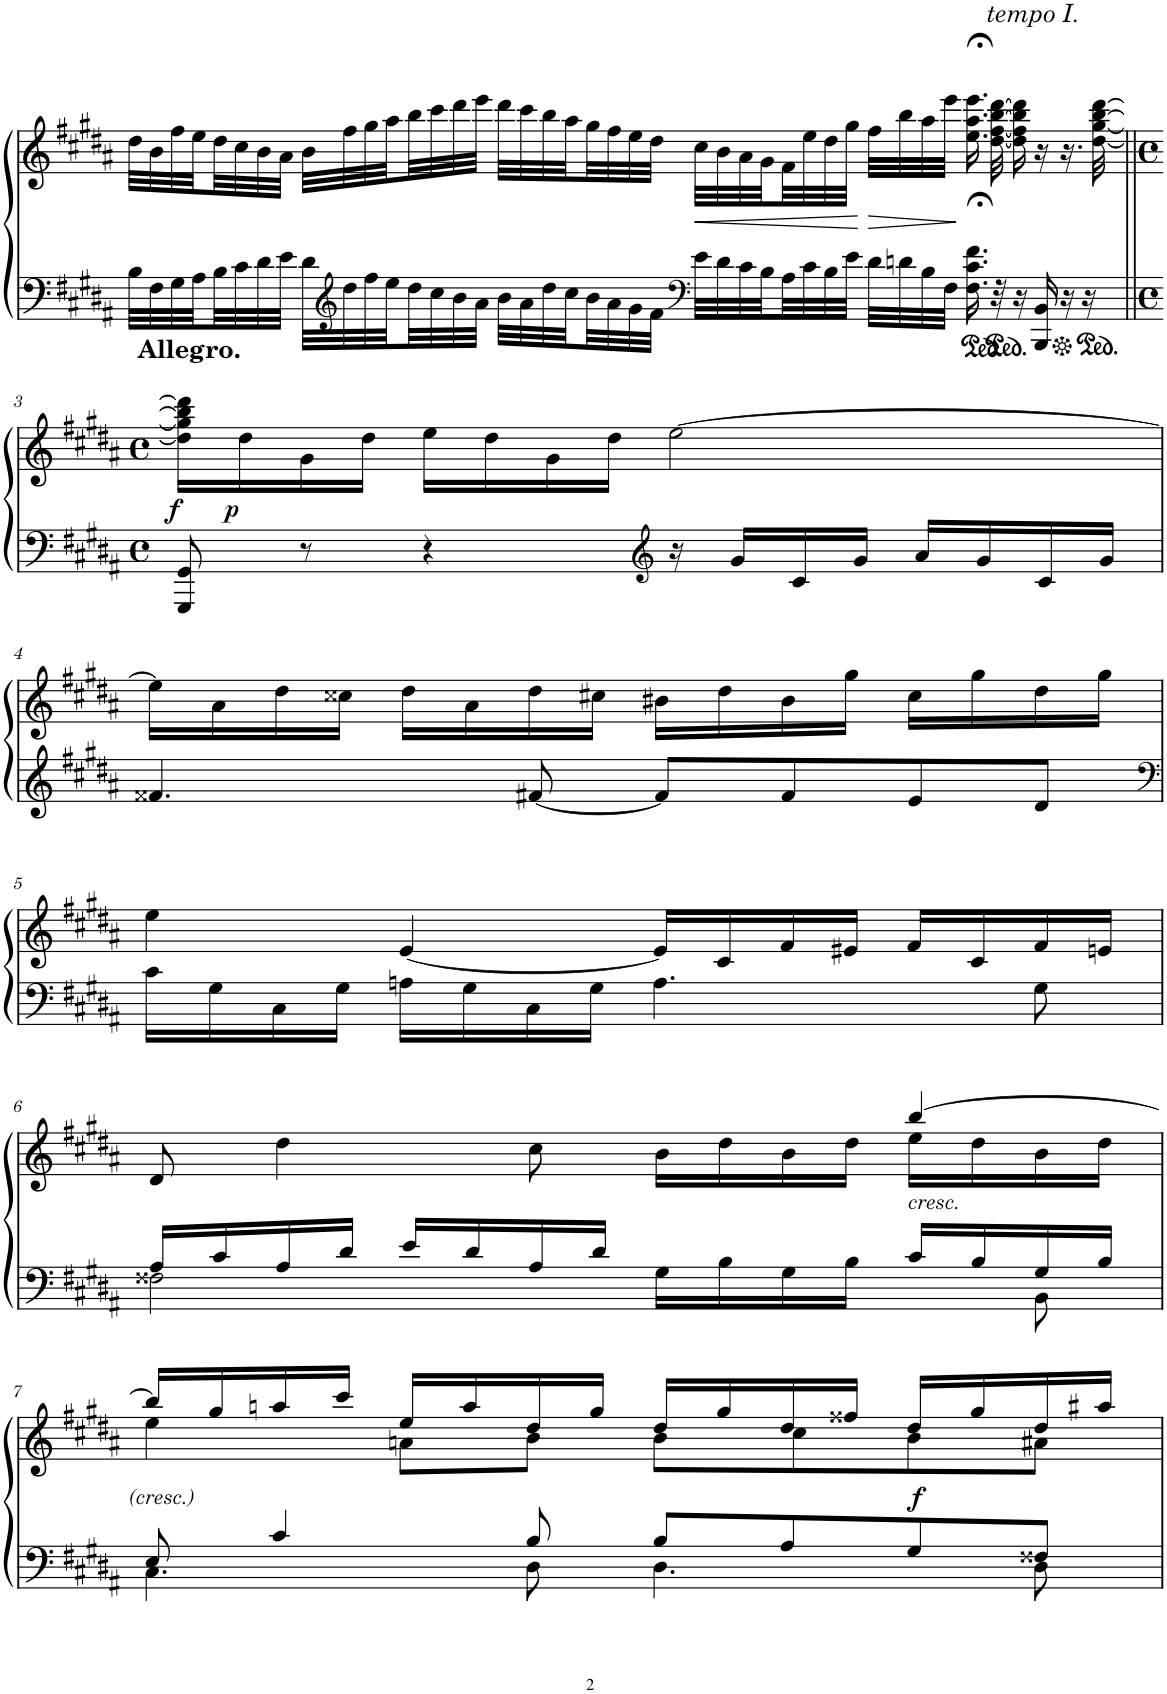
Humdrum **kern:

**kern	**kern	**dynam
*part1	*part1	*part1
*staff2	*staff1	*staff1/2
*I"Piano	*	*
*I'Pno.	*	*
!!LO:PB:g=z
*clefF4	*clefG2	*
*k[f#c#g#d#a#]	*k[f#c#g#d#a#]	*
*M4/4	*M4/4	*
*met(c)	*met(c)	*
=3X	=3X	=3X
32B\LLL	32dd#\LLL	.
32F#\	32b\	.
32G#\	32ff#\	.
32A#\	32ee\	.
32B\	32dd#\	.
32c#\	32cc#\	.
32d#\	32b\	.
32e\JJJ	32a#\JJJ	.
32d#\LLL	32b\LLL	.
*clefG2	*	*
32dd#\	32ff#\	.
32ff#\	32gg#\	.
32ee\	32aa#\	.
32dd#\	32bb\	.
32cc#\	32ccc#\	.
32b\	32ddd#\	.
32a#\JJJ	32eee\JJJ	.
32b\LLL	32ddd#\LLL	.
32a#\	32ccc#\	.
32dd#\	32bb\	.
32cc#\	32aa#\	.
32b\	32gg#\	.
32a#\	32ff#\	.
32g#\	32ee\	.
32f#\JJJ	32dd#\JJJ	.
*clefF4	*	*
!	!	!LO:HP:b
32e\LLL	32cc#\LLL	<
32d#\	32b\	.
32c#\	32a#\	.
32B\	32g#\	.
32A#\	32f#\	.
32c#\	32ee\	.
32B\	32dd#\	.
32e\JJJ	32gg#\JJJ	.
!	!	!LO:HP:n=1:b
32d#\LLL	32ff#\LLL	[ >
32dn\	32bb\	.
32B\	32aa#\	.
32F#\JJJ	32eee\JJJ	.
16.F#\;< 16.c#\;< 16.f#\;<	16.ee\;< 16.aa#\;< 16.eee\;<	]
!	!LO:TX:a:i:t=tempo I.	!
32r	[32dd#\ [32ff#\ [32bb\ [32ddd#\	.
16r	16dd#\] 16ff#\] 16bb\] 16ddd#\]	.
16BBB/ 16BB/	16r	.
16r	16.r	.
16r	.	.
.	[32dd#\ [32gg#\ [32bb\ [32ddd#\	.
!!LO:LB:g=z
=3||	=3||	=3||
*M4/4	*M4/4	*
*met(c)	*met(c)	*
!	!LO:TX:a:B:t=Allegro.	!
!	!	!LO:DY:b
8GGG#/ 8GG#/	16dd#\] 16gg#\] 16bb\] 16ddd#\]LL	f
!	!	!LO:DY:b
.	16dd#\	p
8r	16g#\	.
.	16dd#\JJ	.
4r	16ee\LL	.
.	16dd#\	.
.	16g#\	.
.	16dd#\JJ	.
*clefG2	*	*
16r	[2ee\	.
16g#/LL	.	.
16c#/	.	.
16g#/JJ	.	.
16a#/LL	.	.
16g#/	.	.
16c#/	.	.
16g#/JJ	.	.
!!LO:LB:g=z
=4	=4	=4
4.f##X/	16ee\LL]	.
.	16a#\	.
.	16dd#\	.
.	16cc##X\JJ	.
.	16dd#\LL	.
.	16a#\	.
[8f#X/	16dd#\	.
.	16cc#X\JJ	.
8f#/L]	16b#X\LL	.
.	16dd#\	.
8f#/	16b#\	.
.	16gg#\JJ	.
8e/	16cc#\LL	.
.	16gg#\	.
8d#/J	16dd#\	.
.	16gg#\JJ	.
!!LO:LB:g=z
=5	=5	=5
*clefF4	*	*
16c#\LL	4ee\	.
16G#\	.	.
16C#\	.	.
16G#\JJ	.	.
16An\LL	[4e/	.
16G#\	.	.
16C#\	.	.
16G#\JJ	.	.
4.A\	16e/LL]	.
.	16c#/	.
.	16f#/	.
.	16e#X/JJ	.
.	16f#/LL	.
.	16c#/	.
8G#\	16f#/	.
.	16en/JJ	.
!!LO:LB:g=z
=6	=6	=6
*^	*^	*
16A#/LL	2F##X\	8d#/	2.ryy	.
16c#/	.	.	.	.
16A#/	.	4dd#\	.	.
16d#/JJ	.	.	.	.
16e/LL	.	.	.	.
16d#/	.	.	.	.
16A#/	.	8cc#\	.	.
16d#/JJ	.	.	.	.
16G#\LL	4.ryy	16b\LL	.	.
16B\	.	16dd#\	.	.
16G#\	.	16b\	.	.
16B\JJ	.	16dd#\JJ	.	.
!	!	!LO:TX:b:i:t=cresc.	!	!
16c#/LL	.	16ee\LL	[4bb/	.
16B/	.	16dd#\	.	.
16G#/	8BB\	16b\	.	.
16B/JJ	.	16dd#\JJ	.	.
!!LO:LB:g=z	!!
=7	=7	=7	=7	=7
8E/	4.C#\	4ee\	16bb/LL]	.
.	.	.	16gg#/	.
4c#/	.	.	16aan/	.
.	.	.	16ccc#/JJ	.
.	.	16ee/LL	8an\L	.
.	.	16aa/	.	.
8B/	8D#\	16dd#/	8b\J	.
.	.	16gg#/JJ	.	.
8B/L	4.D#\	16dd#/LL	8b\L	.
.	.	16gg#/	.	.
8A#/	.	16dd#/	8cc#\	.
.	.	16ff##X/JJ	.	.
!	!	!	!	!LO:DY:b
8G#/	.	16dd#/LL	8b\	f
.	.	16gg#/	.	.
8F##X/J	8D#\	16dd#/	8a#X\J	.
.	.	16aa#X/JJ	.	.
*v	*v	*	*	*
*	*v	*v	*
=	=	=
*-	*-	*-
